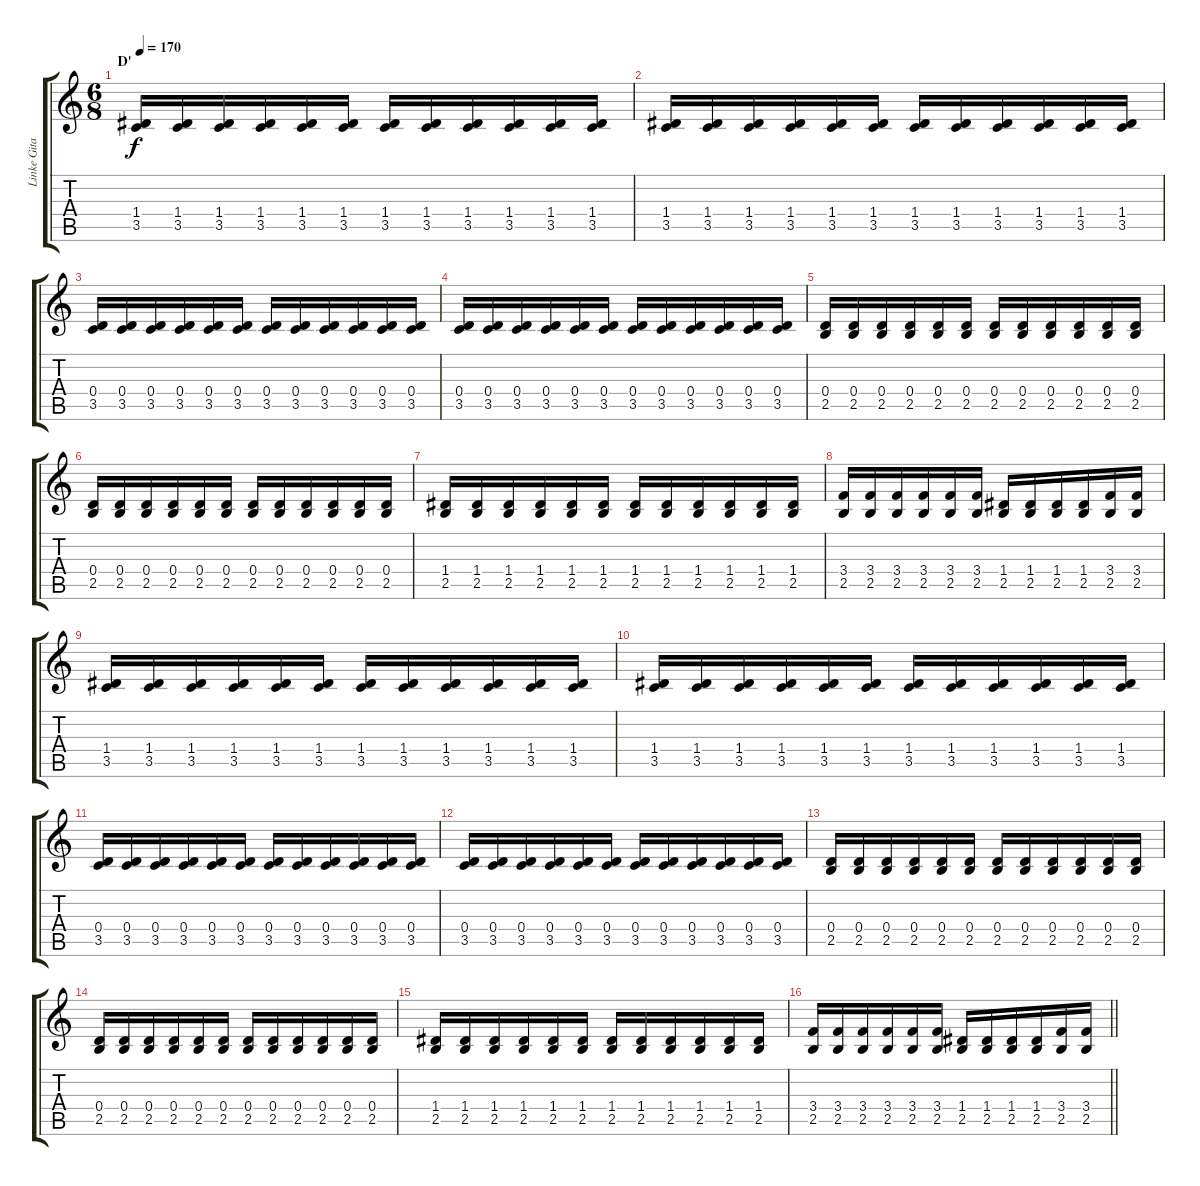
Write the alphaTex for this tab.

\track ("Linke Gitarre" "Linke Gita") {instrument distortionguitar}
\staff {score tabs}
\tuning (E4 B3 G3 D3 A2 E2) {hide}
\ts (6 8)
\section ("" "D'")
\tempo 170
\clef g2
\ks c
(1.4 3.5).16{dy f} (1.4 3.5).16 (1.4 3.5).16 (1.4 3.5).16 (1.4 3.5).16 (1.4 3.5).16 (1.4 3.5).16 (1.4 3.5).16 (1.4 3.5).16 (1.4 3.5).16 (1.4 3.5).16 (1.4 3.5).16 |
(1.4 3.5).16 (1.4 3.5).16 (1.4 3.5).16 (1.4 3.5).16 (1.4 3.5).16 (1.4 3.5).16 (1.4 3.5).16 (1.4 3.5).16 (1.4 3.5).16 (1.4 3.5).16 (1.4 3.5).16 (1.4 3.5).16 |
(0.4 3.5).16 (0.4 3.5).16 (0.4 3.5).16 (0.4 3.5).16 (0.4 3.5).16 (0.4 3.5).16 (0.4 3.5).16 (0.4 3.5).16 (0.4 3.5).16 (0.4 3.5).16 (0.4 3.5).16 (0.4 3.5).16 |
(0.4 3.5).16 (0.4 3.5).16 (0.4 3.5).16 (0.4 3.5).16 (0.4 3.5).16 (0.4 3.5).16 (0.4 3.5).16 (0.4 3.5).16 (0.4 3.5).16 (0.4 3.5).16 (0.4 3.5).16 (0.4 3.5).16 |
(0.4 2.5).16 (0.4 2.5).16 (0.4 2.5).16 (0.4 2.5).16 (0.4 2.5).16 (0.4 2.5).16 (0.4 2.5).16 (0.4 2.5).16 (0.4 2.5).16 (0.4 2.5).16 (0.4 2.5).16 (0.4 2.5).16 |
(0.4 2.5).16 (0.4 2.5).16 (0.4 2.5).16 (0.4 2.5).16 (0.4 2.5).16 (0.4 2.5).16 (0.4 2.5).16 (0.4 2.5).16 (0.4 2.5).16 (0.4 2.5).16 (0.4 2.5).16 (0.4 2.5).16 |
(1.4 2.5).16 (1.4 2.5).16 (1.4 2.5).16 (1.4 2.5).16 (1.4 2.5).16 (1.4 2.5).16 (1.4 2.5).16 (1.4 2.5).16 (1.4 2.5).16 (1.4 2.5).16 (1.4 2.5).16 (1.4 2.5).16 |
(3.4 2.5).16 (3.4 2.5).16 (3.4 2.5).16 (3.4 2.5).16 (3.4 2.5).16 (3.4 2.5).16 (1.4 2.5).16 (1.4 2.5).16 (1.4 2.5).16 (1.4 2.5).16 (3.4 2.5).16 (3.4 2.5).16 |
(1.4 3.5).16 (1.4 3.5).16 (1.4 3.5).16 (1.4 3.5).16 (1.4 3.5).16 (1.4 3.5).16 (1.4 3.5).16 (1.4 3.5).16 (1.4 3.5).16 (1.4 3.5).16 (1.4 3.5).16 (1.4 3.5).16 |
(1.4 3.5).16 (1.4 3.5).16 (1.4 3.5).16 (1.4 3.5).16 (1.4 3.5).16 (1.4 3.5).16 (1.4 3.5).16 (1.4 3.5).16 (1.4 3.5).16 (1.4 3.5).16 (1.4 3.5).16 (1.4 3.5).16 |
(0.4 3.5).16 (0.4 3.5).16 (0.4 3.5).16 (0.4 3.5).16 (0.4 3.5).16 (0.4 3.5).16 (0.4 3.5).16 (0.4 3.5).16 (0.4 3.5).16 (0.4 3.5).16 (0.4 3.5).16 (0.4 3.5).16 |
(0.4 3.5).16 (0.4 3.5).16 (0.4 3.5).16 (0.4 3.5).16 (0.4 3.5).16 (0.4 3.5).16 (0.4 3.5).16 (0.4 3.5).16 (0.4 3.5).16 (0.4 3.5).16 (0.4 3.5).16 (0.4 3.5).16 |
(0.4 2.5).16 (0.4 2.5).16 (0.4 2.5).16 (0.4 2.5).16 (0.4 2.5).16 (0.4 2.5).16 (0.4 2.5).16 (0.4 2.5).16 (0.4 2.5).16 (0.4 2.5).16 (0.4 2.5).16 (0.4 2.5).16 |
(0.4 2.5).16 (0.4 2.5).16 (0.4 2.5).16 (0.4 2.5).16 (0.4 2.5).16 (0.4 2.5).16 (0.4 2.5).16 (0.4 2.5).16 (0.4 2.5).16 (0.4 2.5).16 (0.4 2.5).16 (0.4 2.5).16 |
(1.4 2.5).16 (1.4 2.5).16 (1.4 2.5).16 (1.4 2.5).16 (1.4 2.5).16 (1.4 2.5).16 (1.4 2.5).16 (1.4 2.5).16 (1.4 2.5).16 (1.4 2.5).16 (1.4 2.5).16 (1.4 2.5).16 |
\barLineRight lightlight
(3.4 2.5).16 (3.4 2.5).16 (3.4 2.5).16 (3.4 2.5).16 (3.4 2.5).16 (3.4 2.5).16 (1.4 2.5).16 (1.4 2.5).16 (1.4 2.5).16 (1.4 2.5).16 (3.4 2.5).16 (3.4 2.5).16
